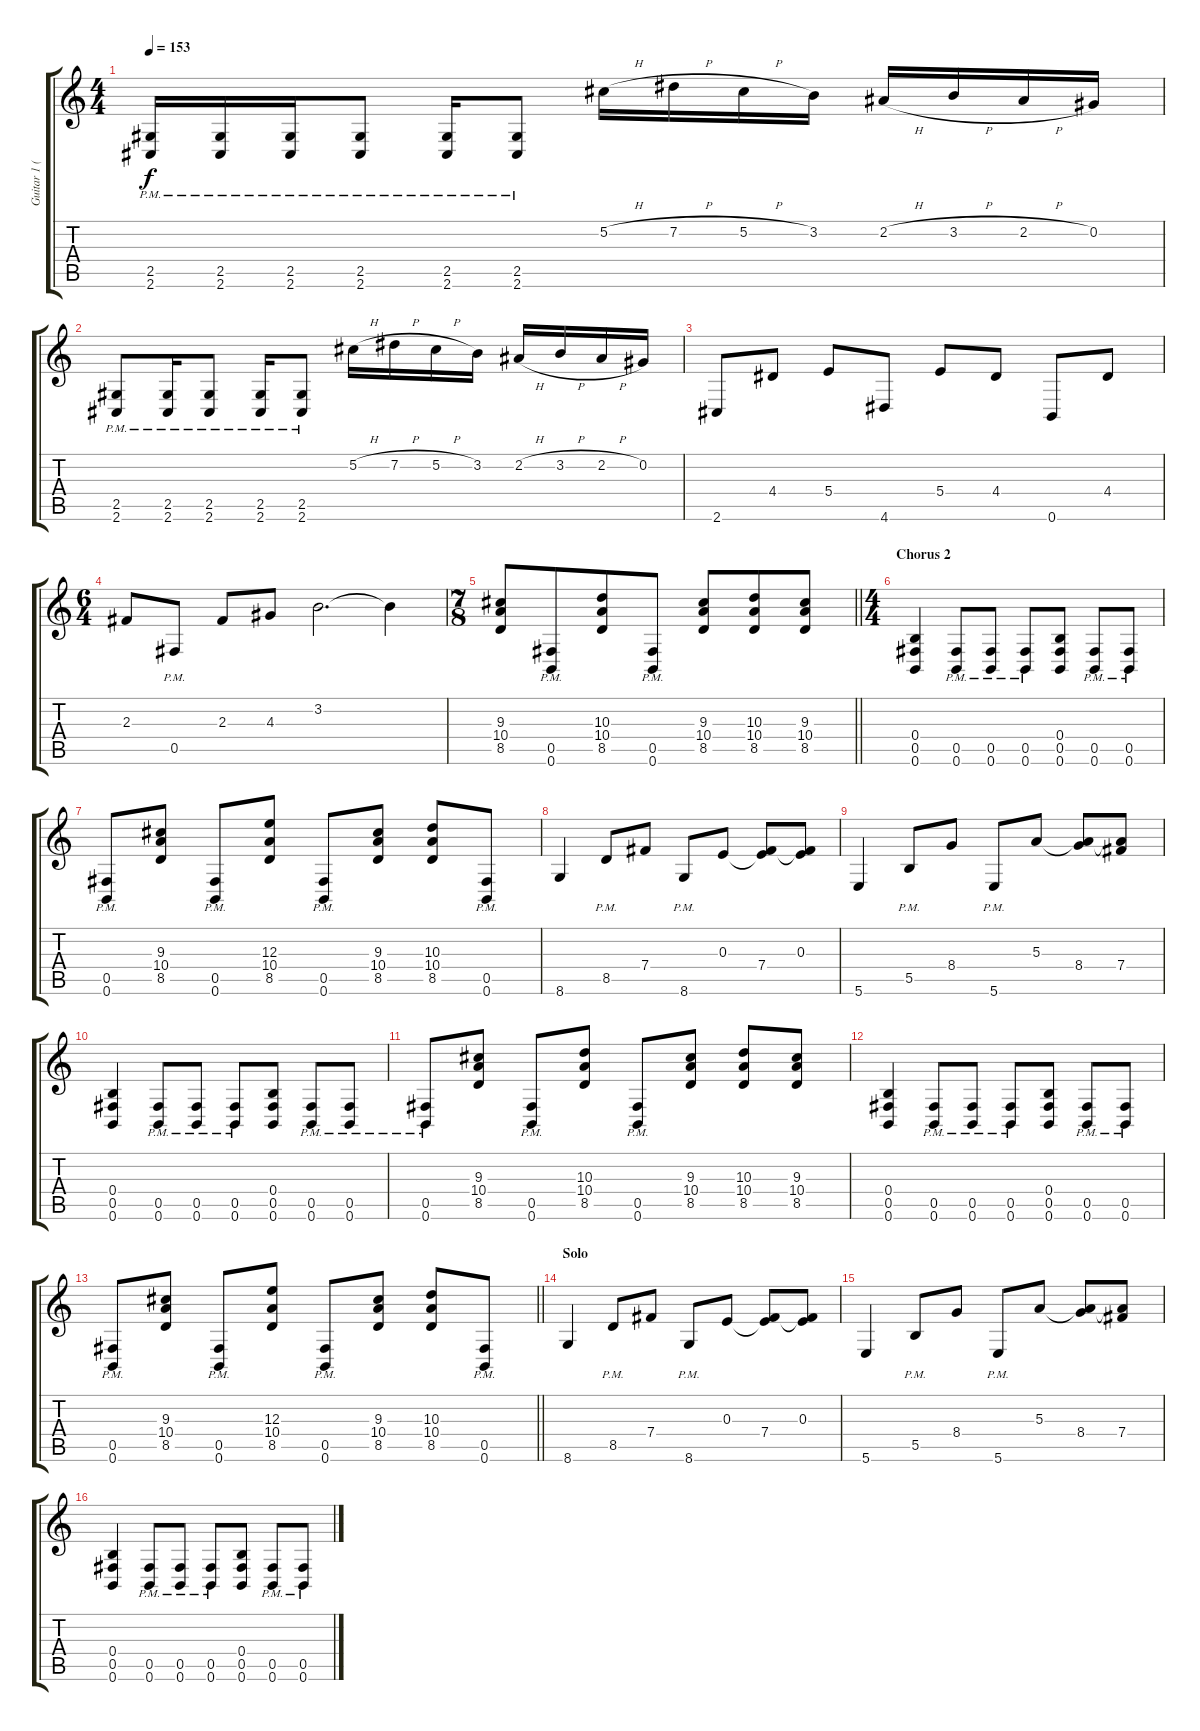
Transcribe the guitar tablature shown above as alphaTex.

\track ("Guitar 1 (Distortion)" "Guitar 1 (") {instrument distortionguitar}
\staff {score tabs}
\tuning (Db4 Ab3 E3 B2 Gb2 B1) {hide}
\ts (4 4)
\tempo 153
\clef g2
\ks c
(2.5{pm} 2.6{pm}).16{dy f} (2.5{pm} 2.6{pm}).16 (2.5{pm} 2.6{pm}).16 (2.5{pm} 2.6{pm}).8 (2.5{pm} 2.6{pm}).16 (2.5{pm} 2.6{pm}).8 5.2{h}.16 7.2{h}.16 5.2{h}.16 3.2.16 2.2{h}.16 3.2{h}.16 2.2{h}.16 0.2.16 |
(2.5{pm} 2.6{pm}).8 (2.5{pm} 2.6{pm}).16 (2.5{pm} 2.6{pm}).8 (2.5{pm} 2.6{pm}).16 (2.5{pm} 2.6{pm}).8 5.2{h}.16 7.2{h}.16 5.2{h}.16 3.2.16 2.2{h}.16 3.2{h}.16 2.2{h}.16 0.2.16 |
2.6.8 4.4.8 5.4.8 4.6.8 5.4.8 4.4.8 0.6.8 4.4.8 |
\ts (6 4)
2.3.8 0.5{pm}.8 2.3.8 4.3.8 3.2.2{d} 3.2{t}.4 |
\ts (7 8)
\barLineRight lightlight
(9.3 10.4 8.5).8 (0.5{pm} 0.6{pm}).8 (10.3 10.4 8.5).8 (0.5{pm} 0.6{pm}).8 (9.3 10.4 8.5).8 (10.3 10.4 8.5).8 (9.3 10.4 8.5).8 |
\ts (4 4)
\section ("" "Chorus 2")
(0.4 0.5 0.6).4 (0.5{pm} 0.6{pm}).8 (0.5{pm} 0.6{pm}).8 (0.5{pm} 0.6{pm}).8 (0.4 0.5 0.6).8 (0.5{pm} 0.6{pm}).8 (0.5{pm} 0.6{pm}).8 |
(0.5{pm} 0.6{pm}).8 (9.3 10.4 8.5).8 (0.5{pm} 0.6{pm}).8 (12.3 10.4 8.5).8 (0.5{pm} 0.6{pm}).8 (9.3 10.4 8.5).8 (10.3 10.4 8.5).8 (0.5{pm} 0.6{pm}).8 |
8.6.4 8.5{pm}.8 7.4.8 8.6{pm}.8 0.3.8 (0.3{t} 7.4).8 (0.3 7.4{t}).8 |
5.6.4 5.5{pm}.8 8.4.8 5.6{pm}.8 5.3.8 (5.3{t} 8.4).8 (5.3{t} 7.4).8 |
(0.4 0.5 0.6).4 (0.5{pm} 0.6{pm}).8 (0.5{pm} 0.6{pm}).8 (0.5{pm} 0.6{pm}).8 (0.4 0.5 0.6).8 (0.5{pm} 0.6{pm}).8 (0.5{pm} 0.6{pm}).8 |
(0.5{pm} 0.6{pm}).8 (9.3 10.4 8.5).8 (0.5{pm} 0.6{pm}).8 (10.3 10.4 8.5).8 (0.5{pm} 0.6{pm}).8 (9.3 10.4 8.5).8 (10.3 10.4 8.5).8 (9.3 10.4 8.5).8 |
(0.4 0.5 0.6).4 (0.5{pm} 0.6{pm}).8 (0.5{pm} 0.6{pm}).8 (0.5{pm} 0.6{pm}).8 (0.4 0.5 0.6).8 (0.5{pm} 0.6{pm}).8 (0.5{pm} 0.6{pm}).8 |
\barLineRight lightlight
(0.5{pm} 0.6{pm}).8 (9.3 10.4 8.5).8 (0.5{pm} 0.6{pm}).8 (12.3 10.4 8.5).8 (0.5{pm} 0.6{pm}).8 (9.3 10.4 8.5).8 (10.3 10.4 8.5).8 (0.5{pm} 0.6{pm}).8 |
\section ("" "Solo")
8.6.4 8.5{pm}.8 7.4.8 8.6{pm}.8 0.3.8 (0.3{t} 7.4).8 (0.3 7.4{t}).8 |
5.6.4 5.5{pm}.8 8.4.8 5.6{pm}.8 5.3.8 (5.3{t} 8.4).8 (5.3{t} 7.4).8 |
(0.4 0.5 0.6).4 (0.5{pm} 0.6{pm}).8 (0.5{pm} 0.6{pm}).8 (0.5{pm} 0.6{pm}).8 (0.4 0.5 0.6).8 (0.5{pm} 0.6{pm}).8 (0.5{pm} 0.6{pm}).8
